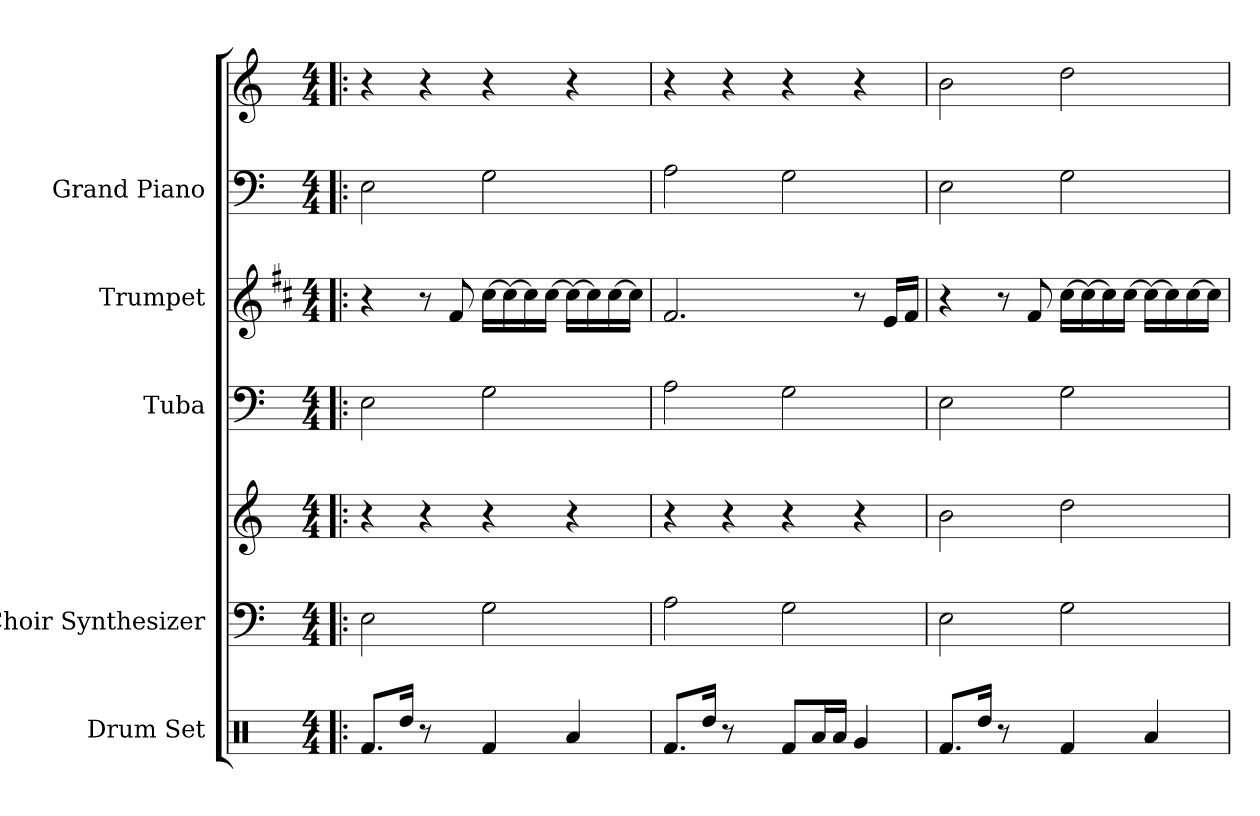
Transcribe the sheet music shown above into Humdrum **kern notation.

**kern	**kern	**kern	**kern	**kern	**kern	**kern
*part5	*part4	*part4	*part3	*part2	*part1	*part1
*staff7	*staff6	*staff5	*staff4	*staff3	*staff2	*staff1
*I"Drum Set	*I"Choir Synthesizer	*	*I"Tuba	*I"Trumpet	*I"Grand Piano	*
*I'Drs.	*I'Synth.	*	*I'Tba.	*I'Tpt.	*I'Pno.	*
*stria5	*stria5	*stria5	*stria5	*stria5	*stria5	*stria5
*clefX	*clefF4	*clefG2	*clefF4	*clefG2	*clefF4	*clefG2
*	*	*	*	*ITrd1c2	*	*
*k[]	*k[]	*k[]	*k[]	*k[]	*k[]	*k[]
*M4/4	*M4/4	*M4/4	*M4/4	*M4/4	*M4/4	*M4/4
*MM60	*MM60	*MM60	*MM60	*MM60	*MM60	*MM60
=1!|:	=1!|:	=1!|:	=1!|:	=1!|:	=1!|:	=1!|:
8.RfL	2E	4r	2E	4r	2E	4r
16RddJk	.	.	.	.	.	.
8r	.	4r	.	8r	.	4r
8R	.	.	.	8e	.	.
4Rf	2G	4r	2G	[16bLL	2G	4r
.	.	.	.	16b_	.	.
.	.	.	.	16b]	.	.
.	.	.	.	[16bJJ	.	.
4Ra	.	4r	.	16bLL_	.	4r
.	.	.	.	16b]	.	.
.	.	.	.	[16b	.	.
.	.	.	.	16bJJ]	.	.
=2	=2	=2	=2	=2	=2	=2
8.RfL	2A	4r	2A	2.e	2A	4r
16RddJk	.	.	.	.	.	.
8r	.	4r	.	.	.	4r
8R	.	.	.	.	.	.
8RfL	2G	4r	2G	.	2G	4r
16RaL	.	.	.	.	.	.
16RaJJ	.	.	.	.	.	.
4Rg	.	4r	.	8r	.	4r
.	.	.	.	16dLL	.	.
.	.	.	.	16eJJ	.	.
=3	=3	=3	=3	=3	=3	=3
8.RfL	2E	2b	2E	4r	2E	2b
16RddJk	.	.	.	.	.	.
8r	.	.	.	8r	.	.
8R	.	.	.	8e	.	.
4Rf	2G	2dd	2G	[16bLL	2G	2dd
.	.	.	.	16b_	.	.
.	.	.	.	16b]	.	.
.	.	.	.	[16bJJ	.	.
4Ra	.	.	.	16bLL_	.	.
.	.	.	.	16b]	.	.
.	.	.	.	[16b	.	.
.	.	.	.	16bJJ]	.	.
=	=	=	=	=	=	=
*-	*-	*-	*-	*-	*-	*-
